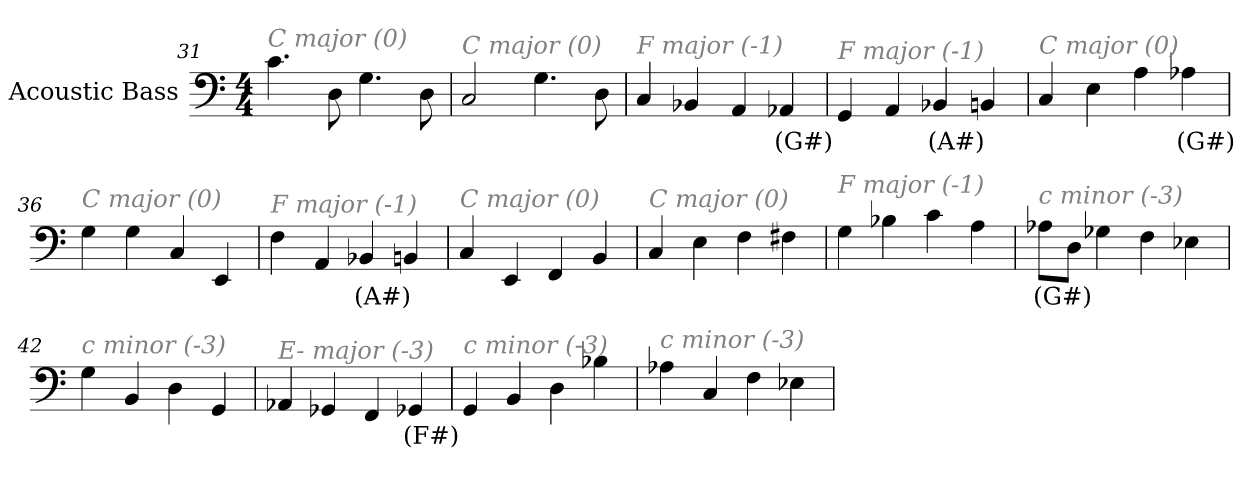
**kern	**text
*part1	*part1
*staff1	*staff1
*I"Acoustic Bass	*
*clefF4	*
*ITrd7c12	*
*k[]	*
*C:	*
*M4/4	*
=31	=31
!LO:TX:i:color=#808080:t=C major (0)	!
4.C	.
8DD	.
4.GG	.
8DD	.
=32	=32
!LO:TX:i:color=#808080:t=C major (0)	!
2CC	.
4.GG	.
8DD	.
=33	=33
!LO:TX:i:color=#808080:t=F major (-1)	!
4CC	.
4BBB-X	.
4AAA	.
4AAA-Xi	(G#)
=34	=34
!LO:TX:i:color=#808080:t=F major (-1)	!
4GGG	.
4AAA	.
4BBB-Xi	(A#)
4BBB	.
=35	=35
!LO:TX:i:color=#808080:t=C major (0)	!
4CC	.
4EE	.
4AA	.
4AA-Xi	(G#)
=36	=36
!LO:TX:i:color=#808080:t=C major (0)	!
4GG	.
4GG	.
4CC	.
4EEE	.
=37	=37
!LO:TX:i:color=#808080:t=F major (-1)	!
4FF	.
4AAA	.
4BBB-Xi	(A#)
4BBB	.
=38	=38
!LO:TX:i:color=#808080:t=C major (0)	!
4CC	.
4EEE	.
4FFF	.
4BBB	.
=39	=39
!LO:TX:i:color=#808080:t=C major (0)	!
4CC	.
4EE	.
4FF	.
4FF#X	.
=40	=40
!LO:TX:i:color=#808080:t=F major (-1)	!
4GG	.
4BB-X	.
4C	.
4AA	.
=41	=41
!LO:TX:i:color=#808080:t=c minor (-3)	!
8AA-XiL	(G#)
8DDJ	.
4GG-X	.
4FF	.
4EE-X	.
=42	=42
!LO:TX:i:color=#808080:t=c minor (-3)	!
4GG	.
4BBB	.
4DD	.
4GGG	.
=43	=43
!LO:TX:i:color=#808080:t=E- major (-3)	!
4AAA-X	.
4GGG-X	.
4FFF	.
4GGG-Xi	(F#)
=44	=44
!LO:TX:i:color=#808080:t=c minor (-3)	!
4GGG	.
4BBB	.
4DD	.
4BB-X	.
=45	=45
!LO:TX:i:color=#808080:t=c minor (-3)	!
4AA-X	.
4CC	.
4FF	.
4EE-X	.
=	=
*-	*-
